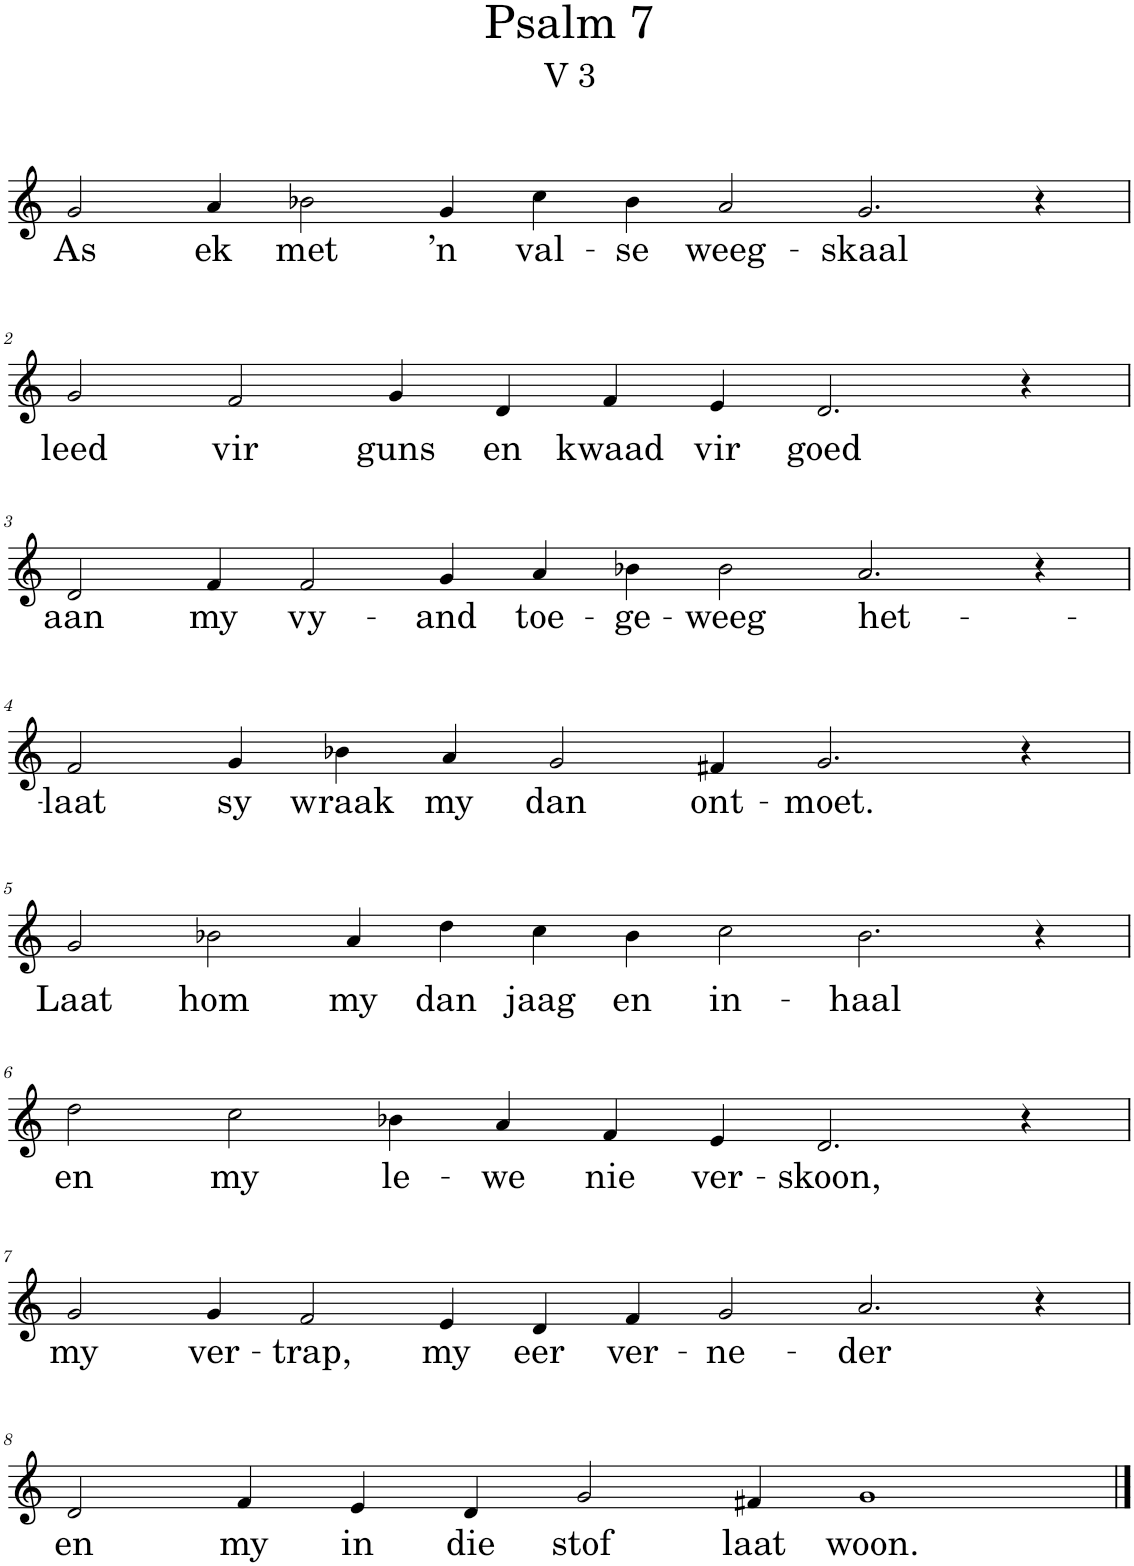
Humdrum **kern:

**kern	**text
*part1	*part1
*staff1	*staff1
*I"Pipe Organ	*
*I'Org.	*
*clefG2	*
*k[]	*
*M14/4	*
=1	=1
!	!LO:LY:b
2g/	As
!	!LO:LY:b
4a/	ek
!	!LO:LY:b
2b-X\	met
!	!LO:LY:b
4g/	’n
!	!LO:LY:b
4cc\	val-
!	!LO:LY:b
4b-\	-se
!	!LO:LY:b
2a/	weeg-
!	!LO:LY:b
2.g/	-skaal
4r	.
!!LO:LB:g=z
=2	=2
*M12/4	*
!	!LO:LY:b
2g/	leed
!	!LO:LY:b
2f/	vir
!	!LO:LY:b
4g/	guns
!	!LO:LY:b
4d/	en
!	!LO:LY:b
4f/	kwaad
!	!LO:LY:b
4e/	vir
!	!LO:LY:b
2.d/	goed
4r	.
!!LO:LB:g=z
=3	=3
*M14/4	*
!	!LO:LY:b
2d/	aan
!	!LO:LY:b
4f/	my
!	!LO:LY:b
2f/	vy-
!	!LO:LY:b
4g/	-and
!	!LO:LY:b
4a/	toe-
!	!LO:LY:b
4b-X\	-ge-
!	!LO:LY:b
2b-\	-weeg
!	!LO:LY:b
2.a/	het-
4r	.
!!LO:LB:g=z
=4	=4
*M12/4	*
!	!LO:LY:b
2f/	-laat
!	!LO:LY:b
4g/	sy
!	!LO:LY:b
4b-X\	wraak
!	!LO:LY:b
4a/	my
!	!LO:LY:b
2g/	dan
!	!LO:LY:b
4f#X/	ont-
!	!LO:LY:b
2.g/	-moet.
4r	.
!!LO:LB:g=z
=5	=5
*M14/4	*
!	!LO:LY:b
2g/	Laat
!	!LO:LY:b
2b-X\	hom
!	!LO:LY:b
4a/	my
!	!LO:LY:b
4dd\	dan
!	!LO:LY:b
4cc\	jaag
!	!LO:LY:b
4b-\	en
!	!LO:LY:b
2cc\	in-
!	!LO:LY:b
2.b-\	-haal
4r	.
!!LO:LB:g=z
=6	=6
*M12/4	*
!	!LO:LY:b
2dd\	en
!	!LO:LY:b
2cc\	my
!	!LO:LY:b
4b-X\	le-
!	!LO:LY:b
4a/	-we
!	!LO:LY:b
4f/	nie
!	!LO:LY:b
4e/	ver-
!	!LO:LY:b
2.d/	-skoon,
4r	.
!!LO:LB:g=z
=7	=7
*M14/4	*
!	!LO:LY:b
2g/	my
!	!LO:LY:b
4g/	ver-
!	!LO:LY:b
2f/	-trap,
!	!LO:LY:b
4e/	my
!	!LO:LY:b
4d/	eer
!	!LO:LY:b
4f/	ver-
!	!LO:LY:b
2g/	-ne-
!	!LO:LY:b
2.a/	-der
4r	.
!!LO:LB:g=z
=8	=8
*M12/4	*
!	!LO:LY:b
2d/	en
!	!LO:LY:b
4f/	my
!	!LO:LY:b
4e/	in
!	!LO:LY:b
4d/	die
!	!LO:LY:b
2g/	stof
!	!LO:LY:b
4f#X/	laat
!	!LO:LY:b
1g	woon.
==	==
*-	*-
